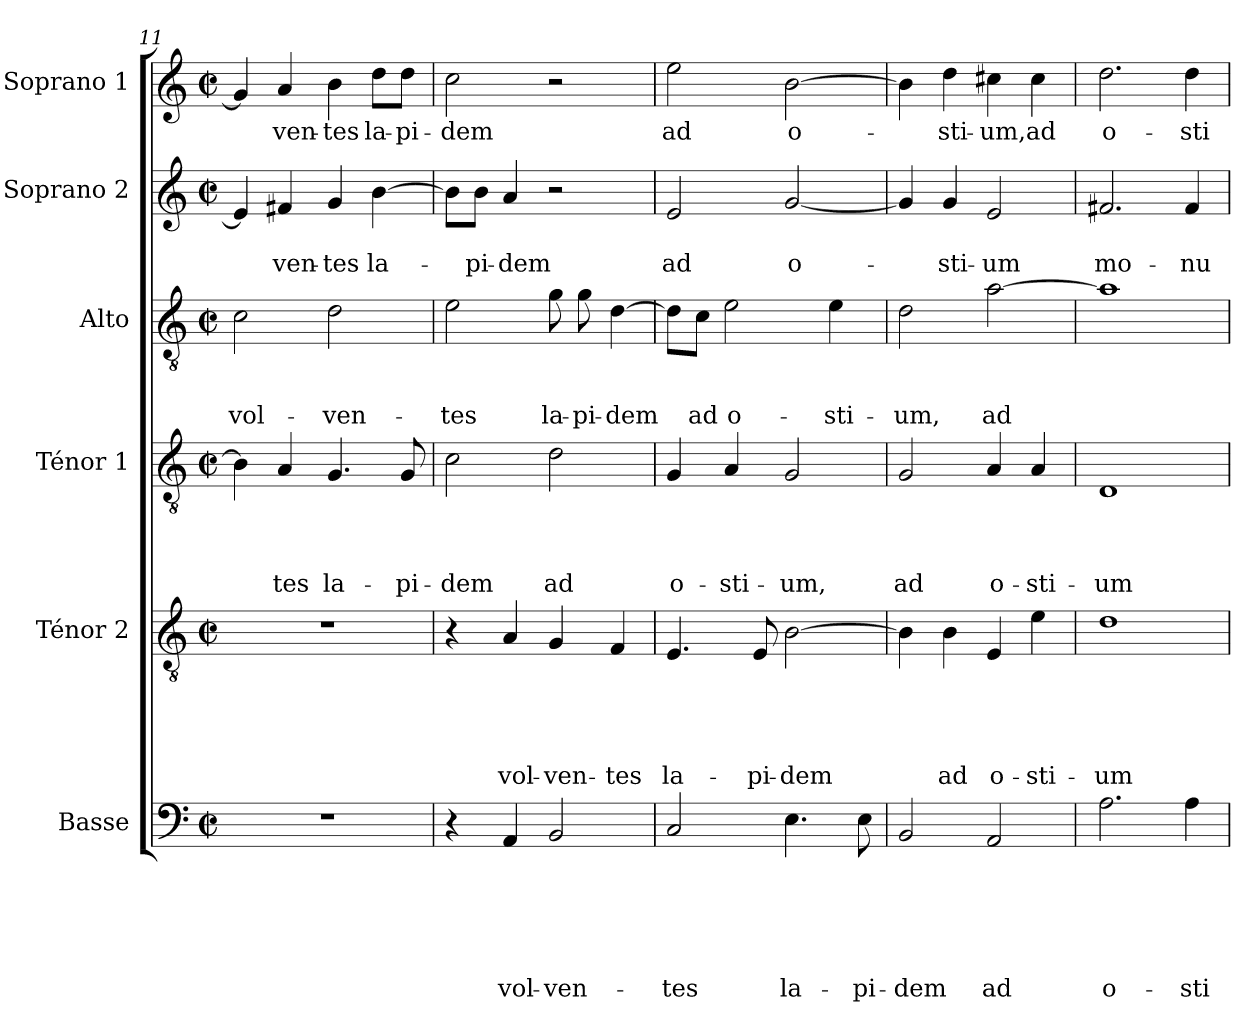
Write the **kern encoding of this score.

**kern	**text	**text	**text	**text	**text	**text	**kern	**text	**text	**text	**text	**text	**kern	**text	**text	**text	**text	**kern	**text	**text	**text	**kern	**text	**text	**kern	**text
*part6	*part6	*part6	*part6	*part6	*part6	*part6	*part5	*part5	*part5	*part5	*part5	*part5	*part4	*part4	*part4	*part4	*part4	*part3	*part3	*part3	*part3	*part2	*part2	*part2	*part1	*part1
*staff6	*staff6	*staff6	*staff6	*staff6	*staff6	*staff6	*staff5	*staff5	*staff5	*staff5	*staff5	*staff5	*staff4	*staff4	*staff4	*staff4	*staff4	*staff3	*staff3	*staff3	*staff3	*staff2	*staff2	*staff2	*staff1	*staff1
*I"Basse	*	*	*	*	*	*	*I"Ténor 2	*	*	*	*	*	*I"Ténor 1	*	*	*	*	*I"Alto	*	*	*	*I"Soprano 2	*	*	*I"Soprano 1	*
*I'B	*	*	*	*	*	*	*I'T2	*	*	*	*	*	*I'T1	*	*	*	*	*I'A	*	*	*	*I'S2	*	*	*I'S1	*
*clefF4	*	*	*	*	*	*	*clefGv2	*	*	*	*	*	*clefGv2	*	*	*	*	*clefGv2	*	*	*	*clefG2	*	*	*clefG2	*
*k[]	*	*	*	*	*	*	*k[]	*	*	*	*	*	*k[]	*	*	*	*	*k[]	*	*	*	*k[]	*	*	*k[]	*
*C:	*	*	*	*	*	*	*C:	*	*	*	*	*	*C:	*	*	*	*	*C:	*	*	*	*C:	*	*	*C:	*
*M2/2	*	*	*	*	*	*	*M2/2	*	*	*	*	*	*M2/2	*	*	*	*	*M2/2	*	*	*	*M2/2	*	*	*M2/2	*
*met(c|)	*	*	*	*	*	*	*met(c|)	*	*	*	*	*	*met(c|)	*	*	*	*	*met(c|)	*	*	*	*met(c|)	*	*	*met(c|)	*
=11	=11	=11	=11	=11	=11	=11	=11	=11	=11	=11	=11	=11	=11	=11	=11	=11	=11	=11	=11	=11	=11	=11	=11	=11	=11	=11
!	!	!	!	!	!	!	!	!	!	!	!	!	!	!	!	!	!	!	!	!	!LO:LY:b	!	!	!	!	!
1r	.	.	.	.	.	.	1r	.	.	.	.	.	4B\]	.	.	.	.	2c\	.	.	vol-	4e/]	.	.	4g/]	.
!	!	!	!	!	!	!	!	!	!	!	!	!	!	!	!	!	!LO:LY:b	!	!	!	!	!	!	!LO:LY:b	!	!LO:LY:b
.	.	.	.	.	.	.	.	.	.	.	.	.	4A/	.	.	.	-tes	.	.	.	.	4f#X/	.	-ven-	4a/	-ven-
!	!	!	!	!	!	!	!	!	!	!	!	!	!	!	!	!	!LO:LY:b	!	!	!	!LO:LY:b	!	!	!LO:LY:b	!	!LO:LY:b
.	.	.	.	.	.	.	.	.	.	.	.	.	4.G/	.	.	.	la-	2d\	.	.	-ven-	4g/	.	-tes	4b\	-tes
!	!	!	!	!	!	!	!	!	!	!	!	!	!	!	!	!	!	!	!	!	!	!	!	!LO:LY:b	!	!LO:LY:b
.	.	.	.	.	.	.	.	.	.	.	.	.	.	.	.	.	.	.	.	.	.	[4b\	.	la-	8dd\L	la-
!	!	!	!	!	!	!	!	!	!	!	!	!	!	!	!	!	!LO:LY:b	!	!	!	!	!	!	!	!	!LO:LY:b
.	.	.	.	.	.	.	.	.	.	.	.	.	8G/	.	.	.	-pi-	.	.	.	.	.	.	.	8dd\J	-pi-
=12	=12	=12	=12	=12	=12	=12	=12	=12	=12	=12	=12	=12	=12	=12	=12	=12	=12	=12	=12	=12	=12	=12	=12	=12	=12	=12
!	!	!	!	!	!	!	!	!	!	!	!	!	!	!	!	!	!LO:LY:b	!	!	!	!LO:LY:b	!	!	!	!	!LO:LY:b
4r	.	.	.	.	.	.	4r	.	.	.	.	.	2c\	.	.	.	-dem	2e\	.	.	-tes	8b\L]	.	.	2cc\	-dem
!	!	!	!	!	!	!	!	!	!	!	!	!	!	!	!	!	!	!	!	!	!	!	!	!LO:LY:b	!	!
.	.	.	.	.	.	.	.	.	.	.	.	.	.	.	.	.	.	.	.	.	.	8b\J	.	-pi-	.	.
!	!	!	!	!	!	!LO:LY:b	!	!	!	!	!	!LO:LY:b	!	!	!	!	!	!	!	!	!	!	!	!LO:LY:b	!	!
4AA/	.	.	.	.	.	vol-	4A/	.	.	.	.	vol-	.	.	.	.	.	.	.	.	.	4a/	.	-dem	.	.
!	!	!	!	!	!	!LO:LY:b	!	!	!	!	!	!LO:LY:b	!	!	!	!	!LO:LY:b	!	!	!	!LO:LY:b	!	!	!	!	!
2BB/	.	.	.	.	.	-ven-	4G/	.	.	.	.	-ven-	2d\	.	.	.	ad	8g\	.	.	la-	2r	.	.	2r	.
!	!	!	!	!	!	!	!	!	!	!	!	!	!	!	!	!	!	!	!	!	!LO:LY:b	!	!	!	!	!
.	.	.	.	.	.	.	.	.	.	.	.	.	.	.	.	.	.	8g\	.	.	-pi-	.	.	.	.	.
!	!	!	!	!	!	!	!	!	!	!	!	!LO:LY:b	!	!	!	!	!	!	!	!	!LO:LY:b	!	!	!	!	!
.	.	.	.	.	.	.	4F/	.	.	.	.	-tes	.	.	.	.	.	[4d\	.	.	-dem	.	.	.	.	.
=13	=13	=13	=13	=13	=13	=13	=13	=13	=13	=13	=13	=13	=13	=13	=13	=13	=13	=13	=13	=13	=13	=13	=13	=13	=13	=13
!	!	!	!	!	!	!LO:LY:b	!	!	!	!	!	!LO:LY:b	!	!	!	!	!LO:LY:b	!	!	!	!	!	!	!LO:LY:b	!	!LO:LY:b
2C/	.	.	.	.	.	-tes	4.E/	.	.	.	.	la-	4G/	.	.	.	o-	8d\L]	.	.	.	2e/	.	ad	2ee\	ad
!	!	!	!	!	!	!	!	!	!	!	!	!	!	!	!	!	!	!	!	!	!LO:LY:b	!	!	!	!	!
.	.	.	.	.	.	.	.	.	.	.	.	.	.	.	.	.	.	8c\J	.	.	ad	.	.	.	.	.
!	!	!	!	!	!	!	!	!	!	!	!	!	!	!	!	!	!LO:LY:b	!	!	!	!LO:LY:b	!	!	!	!	!
.	.	.	.	.	.	.	.	.	.	.	.	.	4A/	.	.	.	-sti-	2e\	.	.	o-	.	.	.	.	.
!	!	!	!	!	!	!	!	!	!	!	!	!LO:LY:b	!	!	!	!	!	!	!	!	!	!	!	!	!	!
.	.	.	.	.	.	.	8E/	.	.	.	.	-pi-	.	.	.	.	.	.	.	.	.	.	.	.	.	.
!	!	!	!	!	!	!LO:LY:b	!	!	!	!	!	!LO:LY:b	!	!	!	!	!LO:LY:b	!	!	!	!	!	!	!LO:LY:b	!	!LO:LY:b
4.E\	.	.	.	.	.	la-	[2B\	.	.	.	.	-dem	2G/	.	.	.	-um,	.	.	.	.	[2g/	.	o-	[2b\	o-
!	!	!	!	!	!	!	!	!	!	!	!	!	!	!	!	!	!	!	!	!	!LO:LY:b	!	!	!	!	!
.	.	.	.	.	.	.	.	.	.	.	.	.	.	.	.	.	.	4e\	.	.	-sti-	.	.	.	.	.
!	!	!	!	!	!	!LO:LY:b	!	!	!	!	!	!	!	!	!	!	!	!	!	!	!	!	!	!	!	!
8E\	.	.	.	.	.	-pi-	.	.	.	.	.	.	.	.	.	.	.	.	.	.	.	.	.	.	.	.
!!LO:LB:g=z
=14	=14	=14	=14	=14	=14	=14	=14	=14	=14	=14	=14	=14	=14	=14	=14	=14	=14	=14	=14	=14	=14	=14	=14	=14	=14	=14
!	!	!	!	!	!	!LO:LY:b	!	!	!	!	!	!	!	!	!	!	!LO:LY:b	!	!	!	!LO:LY:b	!	!	!	!	!
2BB/	.	.	.	.	.	-dem	4B\]	.	.	.	.	.	2G/	.	.	.	ad	2d\	.	.	-um,	4g/]	.	.	4b\]	.
!	!	!	!	!	!	!	!	!	!	!	!	!LO:LY:b	!	!	!	!	!	!	!	!	!	!	!	!LO:LY:b	!	!LO:LY:b
.	.	.	.	.	.	.	4B\	.	.	.	.	ad	.	.	.	.	.	.	.	.	.	4g/	.	-sti-	4dd\	-sti-
!	!	!	!	!	!	!LO:LY:b	!	!	!	!	!	!LO:LY:b	!	!	!	!	!LO:LY:b	!	!	!	!LO:LY:b	!	!	!LO:LY:b	!	!LO:LY:b
2AA/	.	.	.	.	.	ad	4E/	.	.	.	.	o-	4A/	.	.	.	o-	[2a\	.	.	ad	2e/	.	-um	4cc#X\	-um,
!	!	!	!	!	!	!	!	!	!	!	!	!LO:LY:b	!	!	!	!	!LO:LY:b	!	!	!	!	!	!	!	!	!LO:LY:b
.	.	.	.	.	.	.	4e\	.	.	.	.	-sti-	4A/	.	.	.	-sti-	.	.	.	.	.	.	.	4cc#\	ad
=15	=15	=15	=15	=15	=15	=15	=15	=15	=15	=15	=15	=15	=15	=15	=15	=15	=15	=15	=15	=15	=15	=15	=15	=15	=15	=15
!	!	!	!	!	!	!LO:LY:b	!	!	!	!	!	!LO:LY:b	!	!	!	!	!LO:LY:b	!	!	!	!	!	!	!LO:LY:b	!	!LO:LY:b
2.A\	.	.	.	.	.	o-	1d	.	.	.	.	-um	1D	.	.	.	-um	1a]	.	.	.	2.f#X/	.	mo-	2.dd\	o-
!	!	!	!	!	!	!LO:LY:b	!	!	!	!	!	!	!	!	!	!	!	!	!	!	!	!	!	!LO:LY:b	!	!LO:LY:b
4A\	.	.	.	.	.	-sti-	.	.	.	.	.	.	.	.	.	.	.	.	.	.	.	4f#/	.	-nu-	4dd\	-sti-
=	=	=	=	=	=	=	=	=	=	=	=	=	=	=	=	=	=	=	=	=	=	=	=	=	=	=
*-	*-	*-	*-	*-	*-	*-	*-	*-	*-	*-	*-	*-	*-	*-	*-	*-	*-	*-	*-	*-	*-	*-	*-	*-	*-	*-
